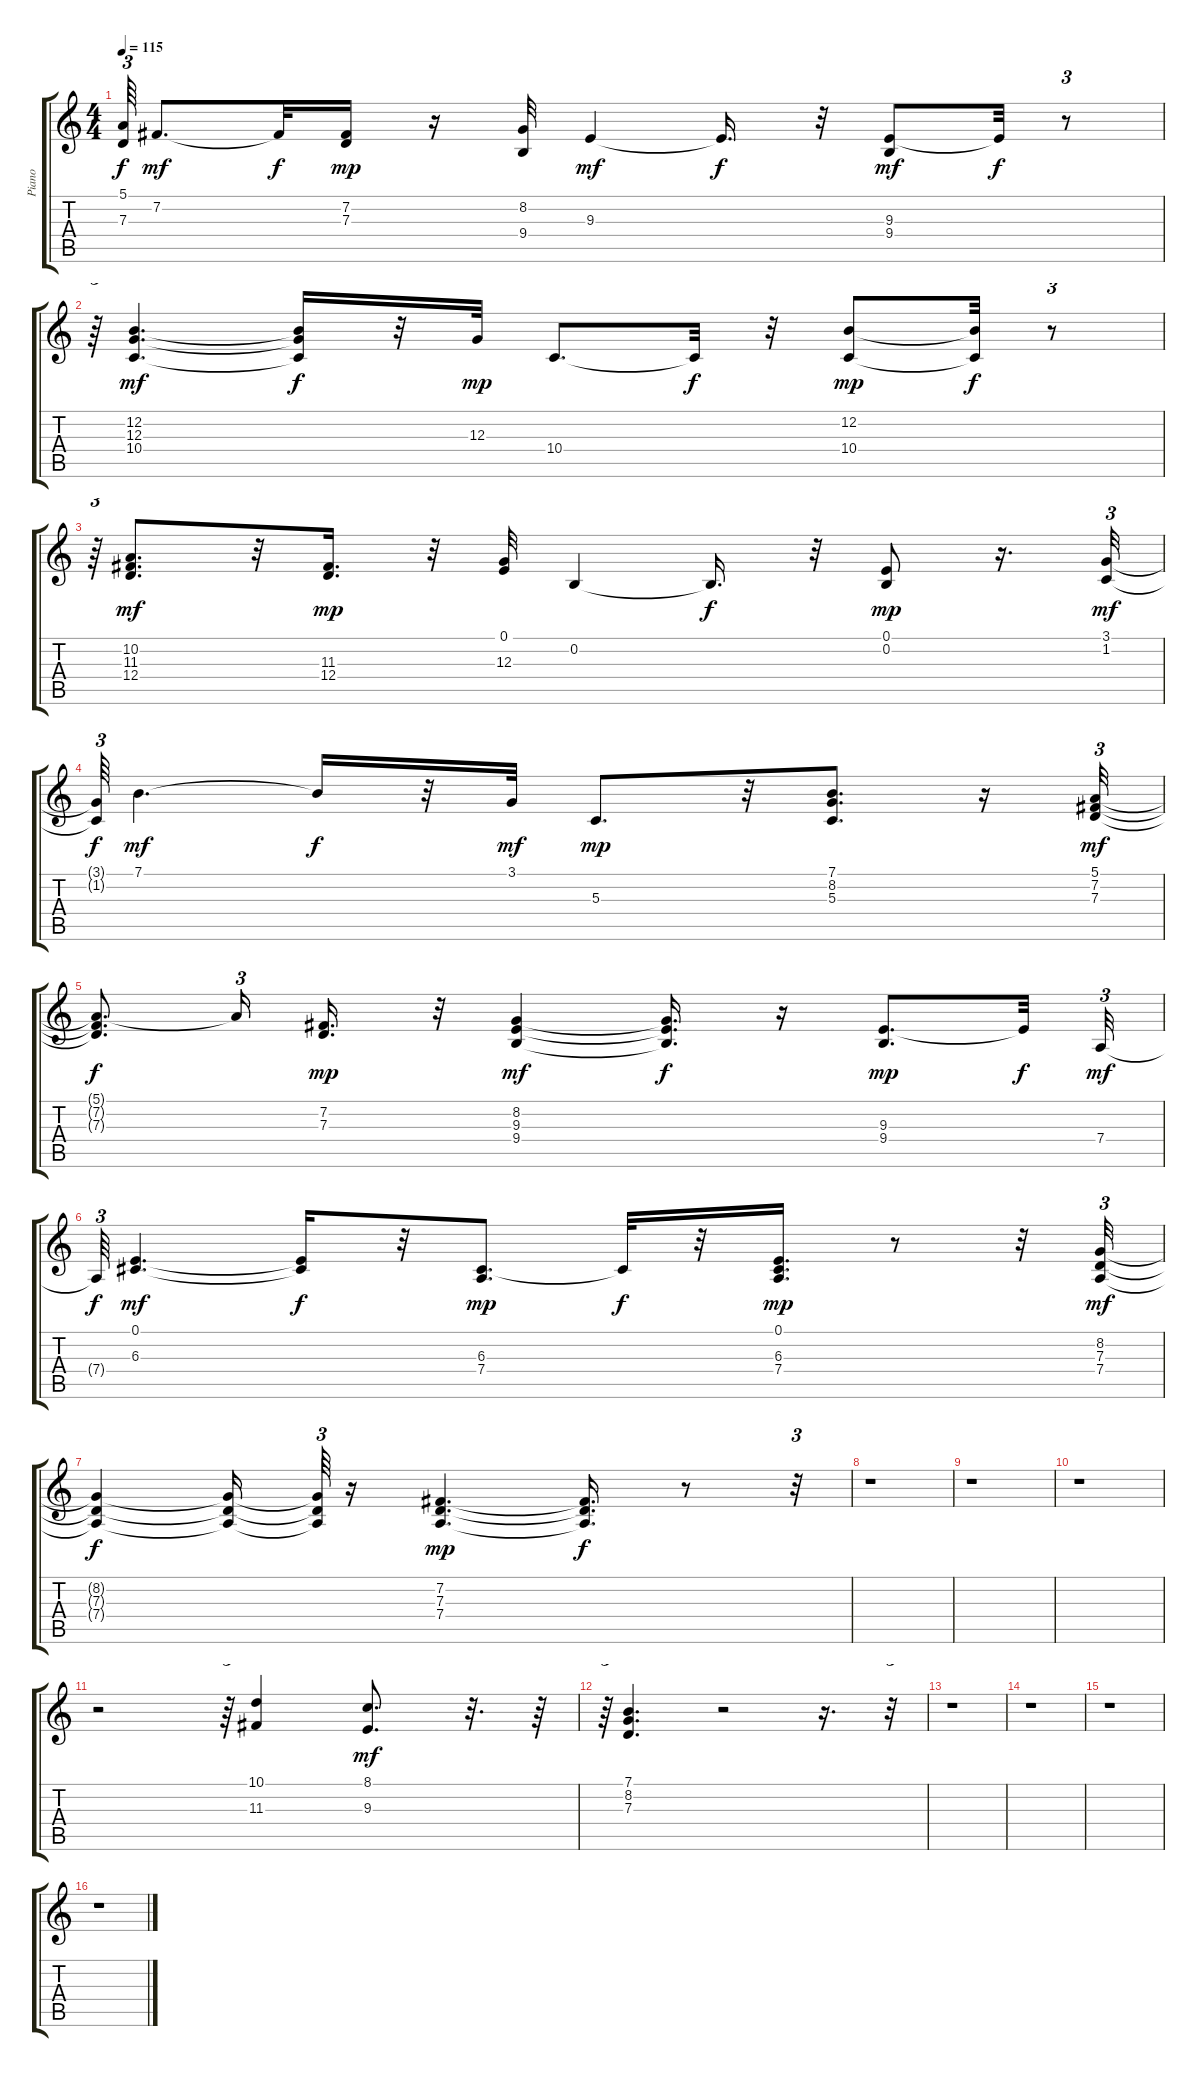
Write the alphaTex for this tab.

\track ("Piano" "Piano") {instrument brightacousticpiano}
\staff {score tabs}
\tuning (E4 B3 G3 D3 A2 E2) {hide}
\ts (4 4)
\tempo 115
\clef g2
\ks c
(5.1{t} 7.3{t}).64{tu (3 2) dy f} 7.2.8{d dy mf} 7.2{t}.32{dy f} (7.2 7.3).16{dy mp} r.16 (8.2 9.4).32 9.3.4{dy mf} 9.3{t}.16{d dy f} r.32 (9.3 9.4).8{dy mf} 9.3{t}.32{dy f} r.8{tu (3 2)} |
r.64{tu (3 2)} (12.2 12.3 10.4).4{d dy mf} (12.2{t} 12.3{t} 10.4{t}).16{dy f} r.32 12.3.32{dy mp} 10.4.8{d} 10.4{t}.32{dy f} r.32 (12.2 10.4).8{dy mp} (12.2{t} 10.4{t}).32{dy f} r.8{tu (3 2)} |
r.64{tu (3 2)} (10.2 11.3 12.4).8{d dy mf} r.32 (11.3 12.4).16{d dy mp} r.32 (0.1 12.3).32 0.2.4 0.2{t}.16{d dy f} r.32 (0.1 0.2).8{dy mp} r.16{d} (3.1 1.2).32{tu (3 2) dy mf} |
(3.1{t} 1.2{t}).64{tu (3 2) dy f} 7.1.4{d dy mf} 7.1{t}.16{dy f} r.32 3.1.32{dy mf} 5.3.8{d dy mp} r.32 (7.1 8.2 5.3).8{d} r.16 (5.1 7.2 7.3).32{tu (3 2) dy mf} |
(5.1{t} 7.2{t} 7.3{t}).8{d dy f} 5.1{t}.16{tu (3 2)} (7.2 7.3).16{d dy mp} r.32 (8.2 9.3 9.4).4{dy mf} (8.2{t} 9.3{t} 9.4{t}).16{d dy f} r.16 (9.3 9.4).8{d dy mp} 9.3{t}.32{dy f} 7.4.32{tu (3 2) dy mf} |
7.4{t}.64{tu (3 2) dy f} (0.1 6.3).4{d dy mf} (0.1{t} 6.3{t}).16{dy f} r.32 (6.3 7.4).8{d dy mp} 6.3{t}.32{dy f} r.32 (0.1 6.3 7.4).16{d dy mp} r.8 r.32 (8.2 7.3 7.4).32{tu (3 2) dy mf} |
(8.2{t} 7.3{t} 7.4{t}).4{dy f} (8.2{t} 7.3{t} 7.4{t}).16 (8.2{t} 7.3{t} 7.4{t}).64{tu (3 2)} r.16 (7.2 7.3 7.4).4{d dy mp} (7.2{t} 7.3{t} 7.4{t}).16{d dy f} r.8 r.32{tu (3 2)} |
r.1 |
r.1 |
r.1 |
r.2 r.64{tu (3 2)} (10.1 11.3).4 (8.1 9.3).8{d dy mf} r.32{d} r.64 |
r.64{tu (3 2)} (7.1 8.2 7.3).4{d} r.2 r.16{d} r.32{tu (3 2)} |
r.1 |
r.1 |
r.1 |
r.1
